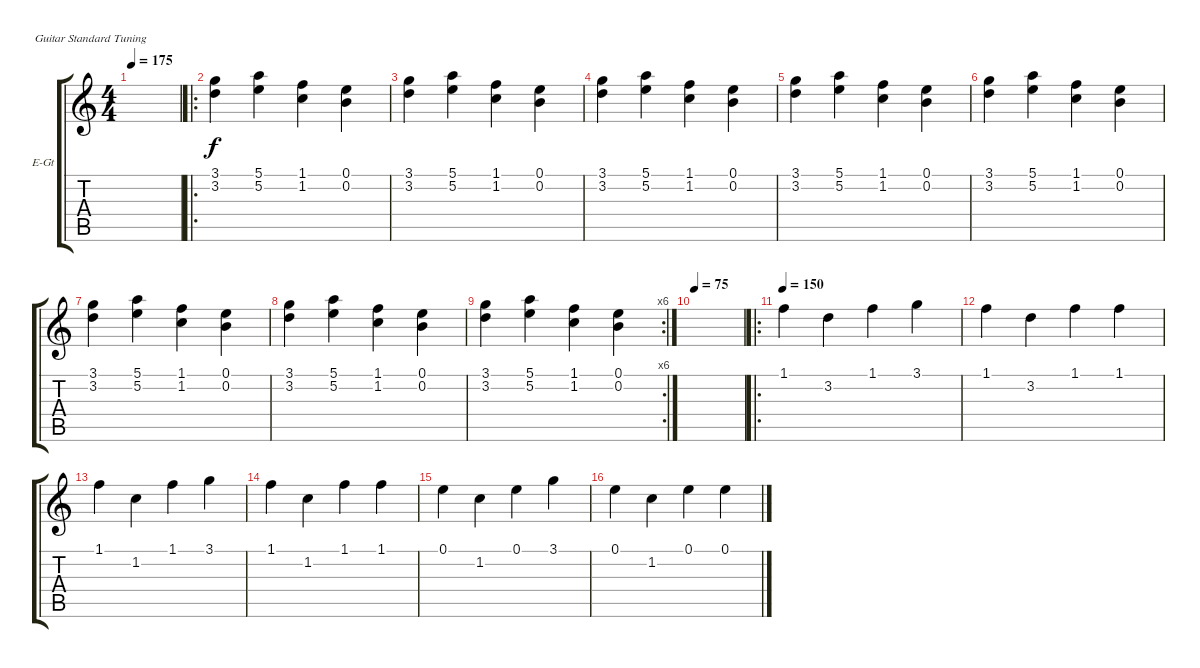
\defaultSystemsLayout 4
\bracketExtendMode groupsimilarinstruments
\firstSystemTrackNameOrientation horizontal
\otherSystemsTrackNameOrientation horizontal
\track ("Electric Guitar" "E-Gt") {instrument distortionguitar}
\staff {score tabs}
\tuning (E4 B3 G3 D3 A2 E2)
\ts (4 4)
\tempo 175
\clef g2
\ks c
|
\ro
\scale
0.363184 (3.2 3.1).4 (5.1 5.2).4 (1.1 1.2).4 (0.2 0.1).4 |
\scale
0.303483 (3.2 3.1).4 (5.1 5.2).4 (1.1 1.2).4 (0.2 0.1).4 |
\scale
0.333333 (3.2 3.1).4 (5.1 5.2).4 (1.1 1.2).4 (0.2 0.1).4 |
\scale
0.333333 (3.2 3.1).4 (5.1 5.2).4 (1.1 1.2).4 (0.2 0.1).4 |
\scale
0.333333 (3.2 3.1).4 (5.1 5.2).4 (1.1 1.2).4 (0.2 0.1).4 |
(3.2 3.1).4 (5.1 5.2).4 (1.1 1.2).4 (0.2 0.1).4 |
(3.2 3.1).4 (5.1 5.2).4 (1.1 1.2).4 (0.2 0.1).4 |
\rc 6
(3.2 3.1).4 (5.1 5.2).4 (1.1 1.2).4 (0.2 0.1).4 |
\tempo 75
|
\ro
\tempo 150
1.1.4 3.2.4 1.1.4 3.1.4 |
1.1.4 3.2.4 1.1.4 1.1.4 |
1.1.4 1.2.4 1.1.4 3.1.4 |
1.1.4 1.2.4 1.1.4 1.1.4 |
0.1.4 1.2.4 0.1.4 3.1.4 |
0.1.4 1.2.4 0.1.4 0.1.4
